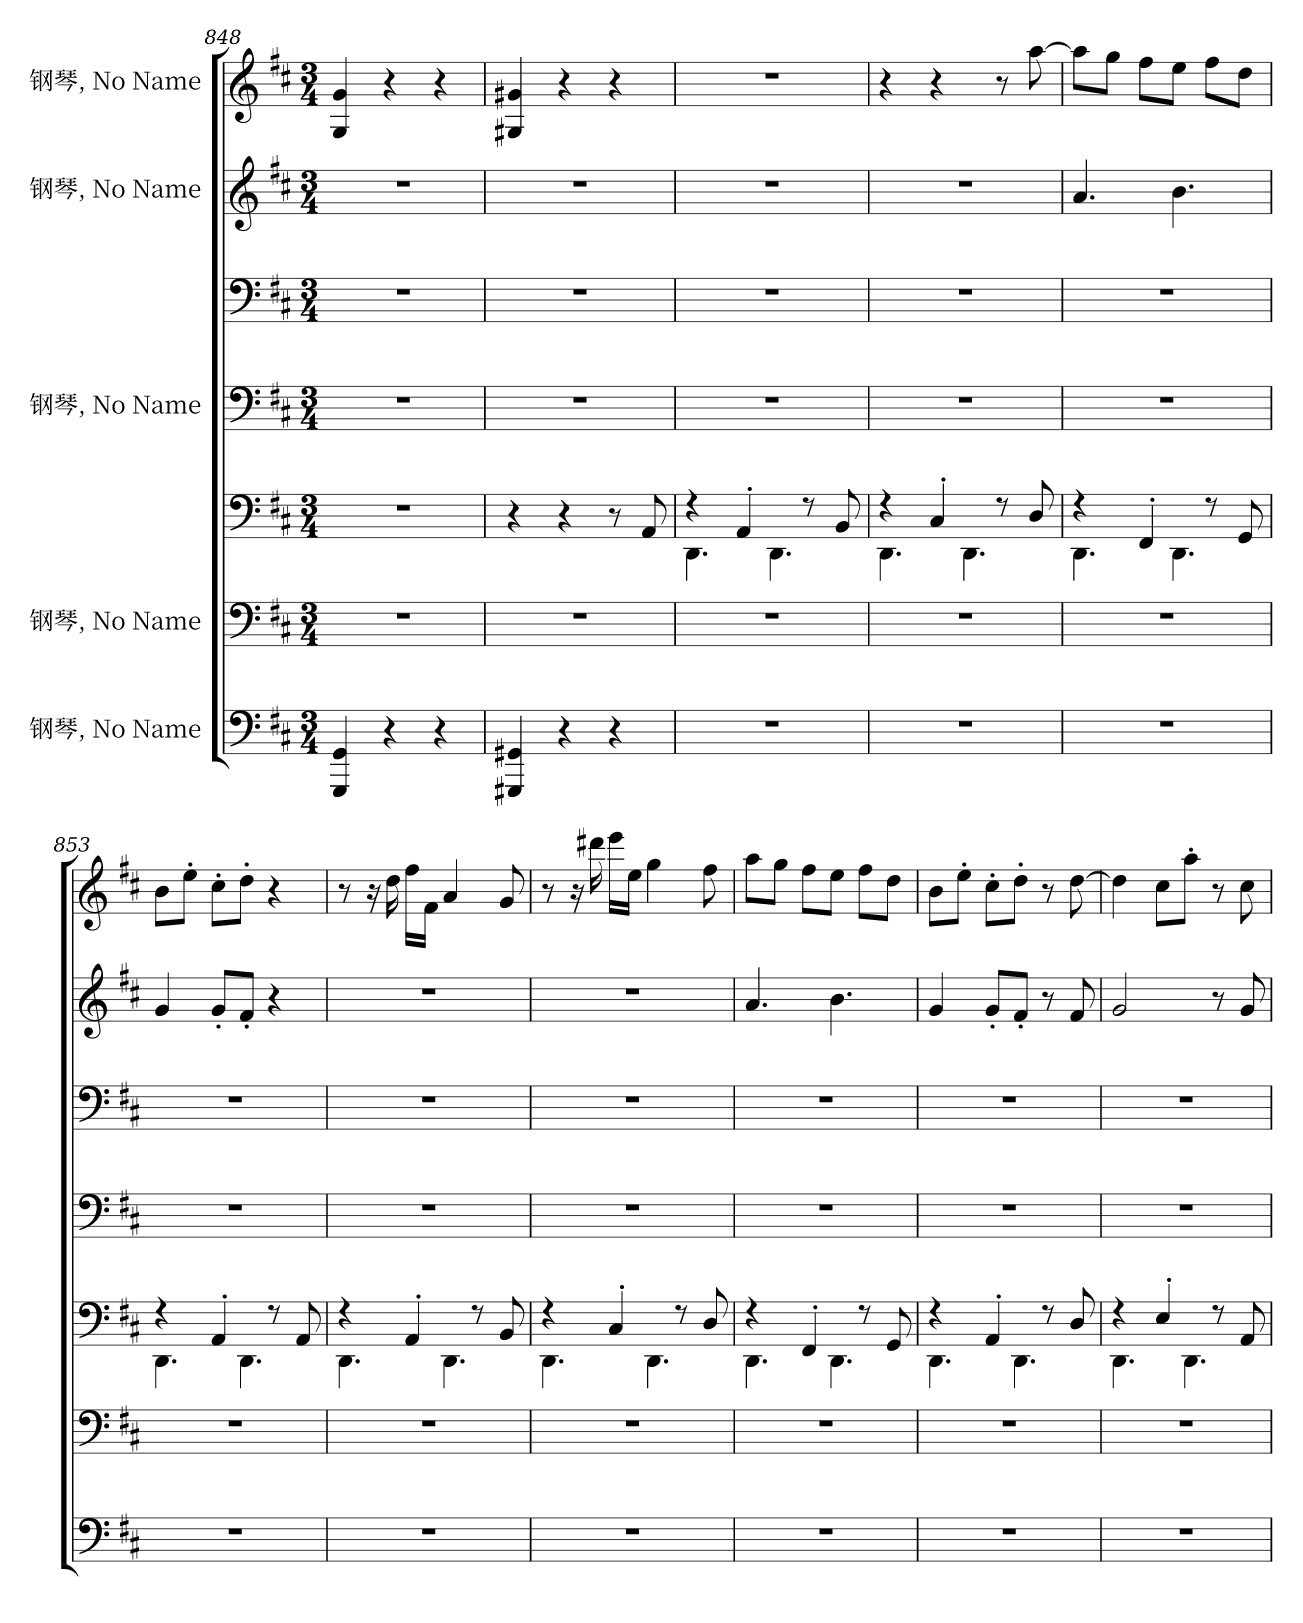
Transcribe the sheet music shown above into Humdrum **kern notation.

**kern	**kern	**kern	**kern	**kern	**kern	**kern
*part5	*part4	*part4	*part3	*part3	*part2	*part1
*staff7	*staff6	*staff5	*staff4	*staff3	*staff2	*staff1
*I"钢琴, No Name	*I"钢琴, No Name	*	*I"钢琴, No Name	*	*I"钢琴, No Name	*I"钢琴, No Name
*clefF4	*clefF4	*clefF4	*clefF4	*clefF4	*clefG2	*clefG2
*k[f#c#]	*k[f#c#]	*k[f#c#]	*k[f#c#]	*k[f#c#]	*k[f#c#]	*k[f#c#]
*M3/4	*M3/4	*M3/4	*M3/4	*M3/4	*M3/4	*M3/4
*MM143	*MM143	*MM143	*MM143	*MM143	*MM143	*MM143
=848	=848	=848	=848	=848	=848	=848
4GGG/ 4GG/	2.r	2.r	2.r	2.r	2.r	4G/ 4g/
4r	.	.	.	.	.	4r
4r	.	.	.	.	.	4r
!!LO:PB:g=z
=849	=849	=849	=849	=849	=849	=849
*	*	*	*	*	*	*MM123
4GGG#X/ 4GG#X/	2.r	4r	2.r	2.r	2.r	4G#X/ 4g#X/
*	*	*	*	*	*	*MM22
4r	.	4r	.	.	.	4r
*	*	*	*	*	*	*MM125
4r	.	8r	.	.	.	4r
.	.	8AA/	.	.	.	.
=850	=850	=850	=850	=850	=850	=850
*	*	*^	*	*	*	*
2.r	2.r	4r	4.DD\	2.r	2.r	2.r	2.r
.	.	4AA'/	.	.	.	.	.
.	.	.	4.DD\	.	.	.	.
.	.	8r	.	.	.	.	.
.	.	8BB/	.	.	.	.	.
=851	=851	=851	=851	=851	=851	=851	=851
2.r	2.r	4r	4.DD\	2.r	2.r	2.r	4r
.	.	4C#'/	.	.	.	.	4r
.	.	.	4.DD\	.	.	.	.
.	.	8r	.	.	.	.	8r
.	.	8D/	.	.	.	.	[8aa\
=852	=852	=852	=852	=852	=852	=852	=852
2.r	2.r	4r	4.DD\	2.r	2.r	4.a/	8aa\L]
.	.	.	.	.	.	.	8gg\J
.	.	4FF#'/	.	.	.	.	8ff#\L
.	.	.	4.DD\	.	.	4.b\	8ee\J
.	.	8r	.	.	.	.	8ff#\L
.	.	8GG/	.	.	.	.	8dd\J
=853	=853	=853	=853	=853	=853	=853	=853
2.r	2.r	4r	4.DD\	2.r	2.r	4g/	8b\L
.	.	.	.	.	.	.	8ee'\J
.	.	4AA'/	.	.	.	8g'/L	8cc#'\L
.	.	.	4.DD\	.	.	8f#'/J	8dd'\J
.	.	8r	.	.	.	4r	4r
.	.	8AA/	.	.	.	.	.
!!LO:PB:g=z
=854	=854	=854	=854	=854	=854	=854	=854
2.r	2.r	4r	4.DD\	2.r	2.r	2.r	8r
.	.	.	.	.	.	.	16r
.	.	.	.	.	.	.	16dd\
.	.	4AA'/	.	.	.	.	16ff#\LL
.	.	.	.	.	.	.	16f#\JJ
.	.	.	4.DD\	.	.	.	4a/
.	.	8r	.	.	.	.	.
.	.	8BB/	.	.	.	.	8g/
=855	=855	=855	=855	=855	=855	=855	=855
2.r	2.r	4r	4.DD\	2.r	2.r	2.r	8r
.	.	.	.	.	.	.	16r
.	.	.	.	.	.	.	16ddd#X\
.	.	4C#'/	.	.	.	.	16eee\LL
.	.	.	.	.	.	.	16ee\JJ
.	.	.	4.DD\	.	.	.	4gg\
.	.	8r	.	.	.	.	.
.	.	8D/	.	.	.	.	8ff#\
=856	=856	=856	=856	=856	=856	=856	=856
2.r	2.r	4r	4.DD\	2.r	2.r	4.a/	8aa\L
.	.	.	.	.	.	.	8gg\J
.	.	4FF#'/	.	.	.	.	8ff#\L
.	.	.	4.DD\	.	.	4.b\	8ee\J
.	.	8r	.	.	.	.	8ff#\L
.	.	8GG/	.	.	.	.	8dd\J
=857	=857	=857	=857	=857	=857	=857	=857
2.r	2.r	4r	4.DD\	2.r	2.r	4g/	8b\L
.	.	.	.	.	.	.	8ee'\J
.	.	4AA'/	.	.	.	8g'/L	8cc#'\L
.	.	.	4.DD\	.	.	8f#'/J	8dd'\J
.	.	8r	.	.	.	8r	8r
*	*	*	*	*	*	*	*MM125
.	.	8D/	.	.	.	8f#/	[8dd\
=858	=858	=858	=858	=858	=858	=858	=858
2.r	2.r	4r	4.DD\	2.r	2.r	2g/	4dd\]
.	.	4E'/	.	.	.	.	8cc#\L
.	.	.	4.DD\	.	.	.	8aa'\J
.	.	8r	.	.	.	8r	8r
.	.	8AA/	.	.	.	8g/	8cc#\
*	*	*v	*v	*	*	*	*
=	=	=	=	=	=	=
*-	*-	*-	*-	*-	*-	*-
